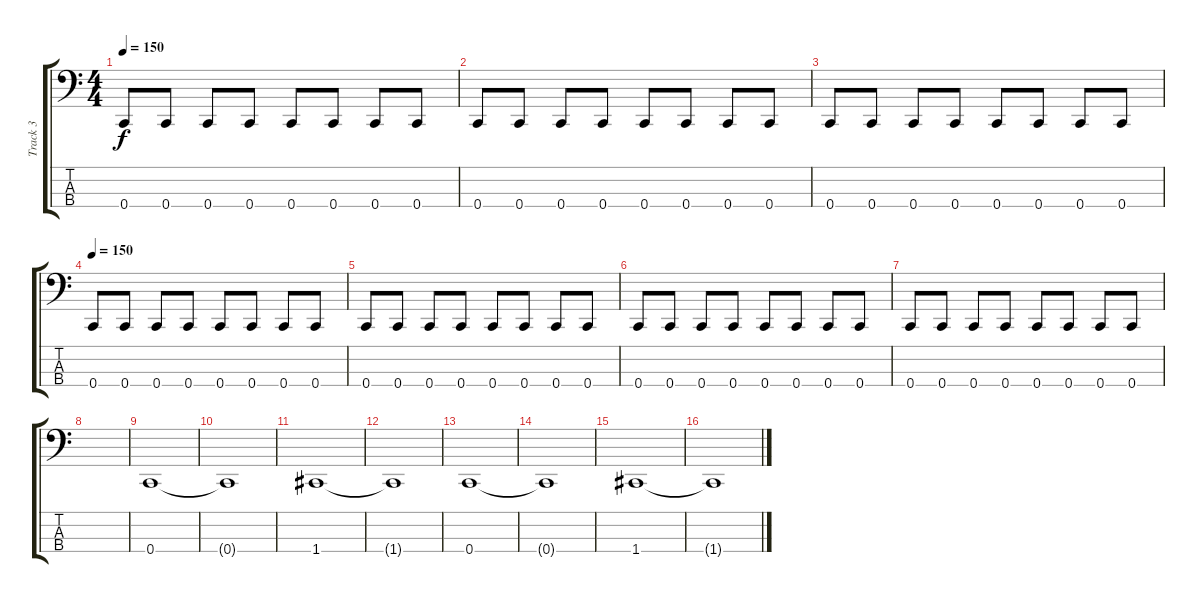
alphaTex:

\track ("Track 3" "Track 3") {instrument electricbasspick}
\staff {score tabs}
\tuning (F2 C2 G1 C1) {hide}
\ts (4 4)
\tempo 150
\clef f4
\ks c
0.4.8{dy f} 0.4.8 0.4.8 0.4.8 0.4.8 0.4.8 0.4.8 0.4.8 |
0.4.8 0.4.8 0.4.8 0.4.8 0.4.8 0.4.8 0.4.8 0.4.8 |
0.4.8 0.4.8 0.4.8 0.4.8 0.4.8 0.4.8 0.4.8 0.4.8 |
\tempo 150
0.4.8 0.4.8 0.4.8 0.4.8 0.4.8 0.4.8 0.4.8 0.4.8 |
0.4.8 0.4.8 0.4.8 0.4.8 0.4.8 0.4.8 0.4.8 0.4.8 |
0.4.8 0.4.8 0.4.8 0.4.8 0.4.8 0.4.8 0.4.8 0.4.8 |
0.4.8 0.4.8 0.4.8 0.4.8 0.4.8 0.4.8 0.4.8 0.4.8 |
|
0.4.1 |
0.4{t}.1 |
1.4.1 |
1.4{t}.1 |
0.4.1 |
0.4{t}.1 |
1.4.1 |
1.4{t}.1
